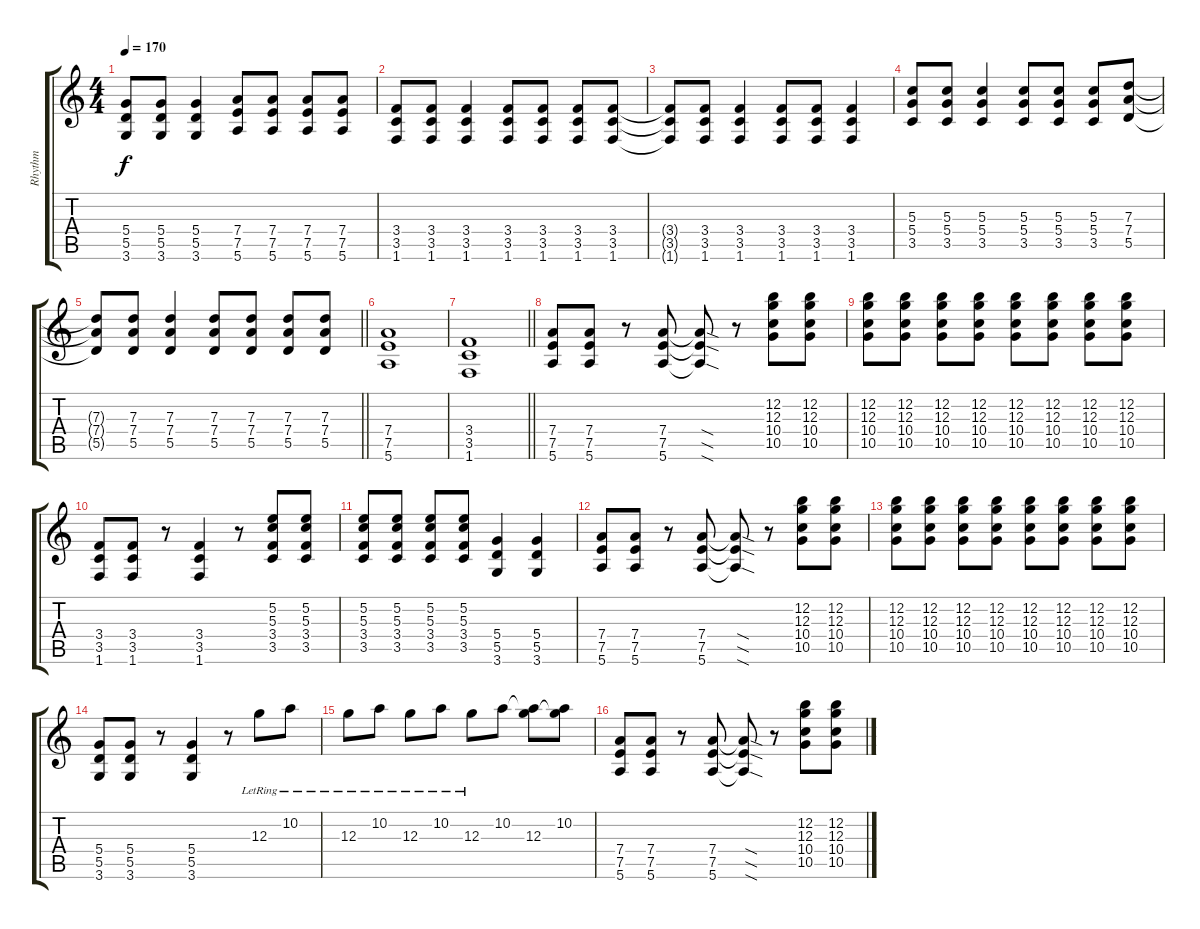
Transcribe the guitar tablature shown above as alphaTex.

\track ("Rhythm" "Rhythm") {instrument distortionguitar}
\staff {score tabs}
\tuning (E4 B3 G3 D3 A2 E2) {hide}
\ts (4 4)
\tempo 170
\clef g2
\ks c
(5.4{t} 5.5{t} 3.6{t}).8{dy f} (5.4 5.5 3.6).8 (5.4 5.5 3.6).4 (7.4 7.5 5.6).8 (7.4 7.5 5.6).8 (7.4 7.5 5.6).8 (7.4 7.5 5.6).8 |
(3.4 3.5 1.6).8 (3.4 3.5 1.6).8 (3.4 3.5 1.6).4 (3.4 3.5 1.6).8 (3.4 3.5 1.6).8 (3.4 3.5 1.6).8 (3.4 3.5 1.6).8 |
(3.4{t} 3.5{t} 1.6{t}).8 (3.4 3.5 1.6).8 (3.4 3.5 1.6).4 (3.4 3.5 1.6).8 (3.4 3.5 1.6).8 (3.4 3.5 1.6).4 |
(5.3 5.4 3.5).8 (5.3 5.4 3.5).8 (5.3 5.4 3.5).4 (5.3 5.4 3.5).8 (5.3 5.4 3.5).8 (5.3 5.4 3.5).8 (7.3 7.4 5.5).8 |
\barLineRight lightlight
(7.3{t} 7.4{t} 5.5{t}).8 (7.3 7.4 5.5).8 (7.3 7.4 5.5).4 (7.3 7.4 5.5).8 (7.3 7.4 5.5).8 (7.3 7.4 5.5).8 (7.3 7.4 5.5).8 |
(7.4 7.5 5.6).1 |
\barLineRight lightlight
(3.4 3.5 1.6).1 |
(7.4 7.5 5.6).8 (7.4 7.5 5.6).8 r.8 (7.4 7.5 5.6).8 (7.4{sod t} 7.5{sod t} 5.6{sod t}).8 r.8 (12.2 12.3 10.4 10.5).8 (12.2 12.3 10.4 10.5).8 |
(12.2 12.3 10.4 10.5).8 (12.2 12.3 10.4 10.5).8 (12.2 12.3 10.4 10.5).8 (12.2 12.3 10.4 10.5).8 (12.2 12.3 10.4 10.5).8 (12.2 12.3 10.4 10.5).8 (12.2 12.3 10.4 10.5).8 (12.2 12.3 10.4 10.5).8 |
(3.4 3.5 1.6).8 (3.4 3.5 1.6).8 r.8 (3.4 3.5 1.6).4 r.8 (5.2 5.3 3.4 3.5).8 (5.2 5.3 3.4 3.5).8 |
(5.2 5.3 3.4 3.5).8 (5.2 5.3 3.4 3.5).8 (5.2 5.3 3.4 3.5).8 (5.2 5.3 3.4 3.5).8 (5.4 5.5 3.6).4 (5.4 5.5 3.6).4 |
(7.4 7.5 5.6).8 (7.4 7.5 5.6).8 r.8 (7.4 7.5 5.6).8 (7.4{sod t} 7.5{sod t} 5.6{sod t}).8 r.8 (12.2 12.3 10.4 10.5).8 (12.2 12.3 10.4 10.5).8 |
(12.2 12.3 10.4 10.5).8 (12.2 12.3 10.4 10.5).8 (12.2 12.3 10.4 10.5).8 (12.2 12.3 10.4 10.5).8 (12.2 12.3 10.4 10.5).8 (12.2 12.3 10.4 10.5).8 (12.2 12.3 10.4 10.5).8 (12.2 12.3 10.4 10.5).8 |
(5.4 5.5 3.6).8 (5.4 5.5 3.6).8 r.8 (5.4 5.5 3.6).4 r.8 12.3{lr}.8 10.2{lr}.8 |
12.3{lr}.8 10.2{lr}.8 12.3{lr}.8 10.2{lr}.8 12.3{lr}.8 10.2.8 (10.2{t} 12.3).8 (10.2 12.3{t}).8 |
(7.4 7.5 5.6).8 (7.4 7.5 5.6).8 r.8 (7.4 7.5 5.6).8 (7.4{sod t} 7.5{sod t} 5.6{sod t}).8 r.8 (12.2 12.3 10.4 10.5).8 (12.2 12.3 10.4 10.5).8
